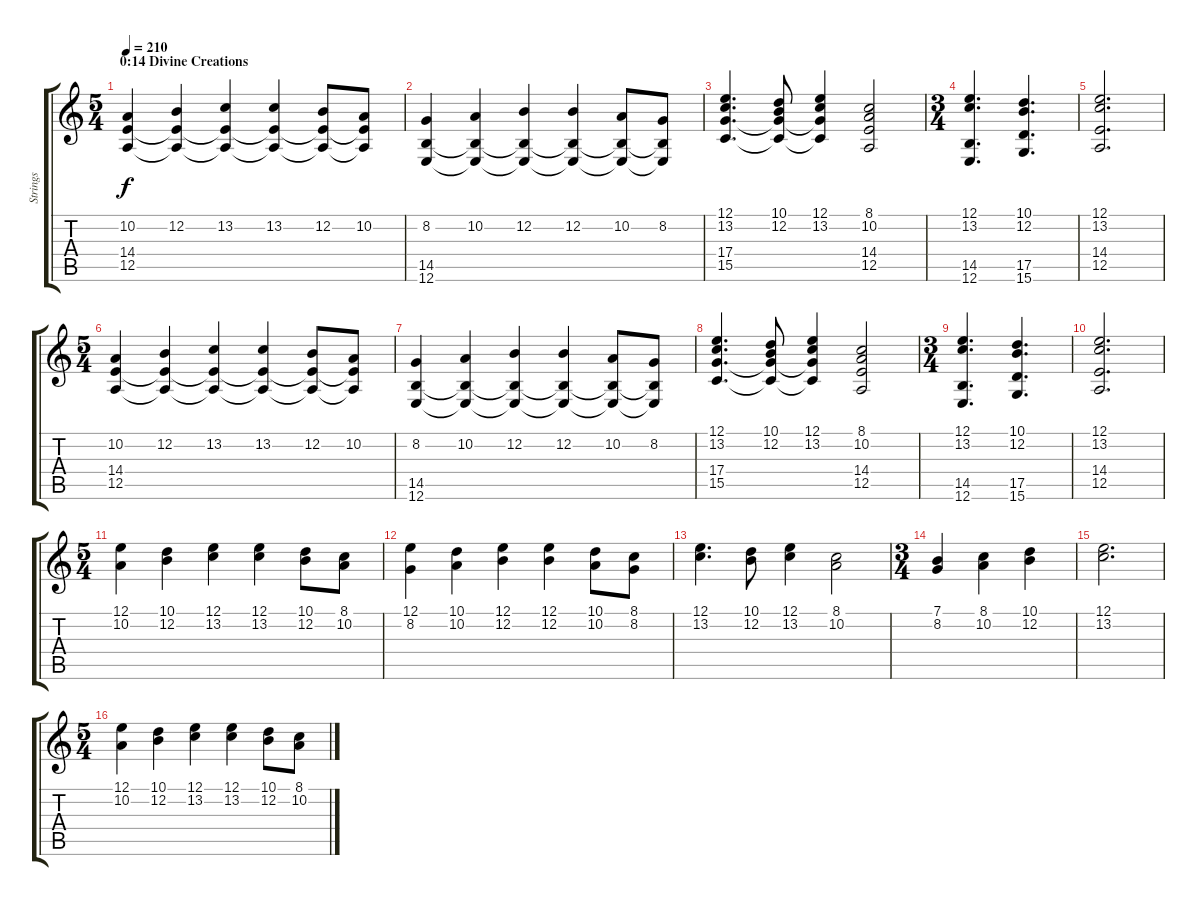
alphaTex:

\track ("Strings" "Strings") {instrument stringensemble1}
\staff {score tabs}
\tuning (E4 B3 G3 D3 A2 E2) {hide}
\ts (5 4)
\section ("" "0:14 Divine Creations")
\tempo 210
\clef g2
\ks c
(10.2 14.4 12.5).4{dy f} (12.2 14.4{t} 12.5{t}).4 (13.2 14.4{t} 12.5{t}).4 (13.2 14.4{t} 12.5{t}).4 (12.2 14.4{t} 12.5{t}).8 (10.2 14.4{t} 12.5{t}).8 |
(8.2 14.5 12.6).4 (10.2 14.5{t} 12.6{t}).4 (12.2 14.5{t} 12.6{t}).4 (12.2 14.5{t} 12.6{t}).4 (10.2 14.5{t} 12.6{t}).8 (8.2 14.5{t} 12.6{t}).8 |
(12.1 13.2 17.4 15.5).4{d} (10.1 12.2 17.4{t} 15.5{t}).8 (12.1 13.2 17.4{t} 15.5{t}).4 (8.1 10.2 14.4 12.5).2 |
\ts (3 4)
(12.1 13.2 14.5 12.6).4{d} (10.1 12.2 17.5 15.6).4{d} |
(12.1 13.2 14.4 12.5).2{d} |
\ts (5 4)
(10.2 14.4 12.5).4 (12.2 14.4{t} 12.5{t}).4 (13.2 14.4{t} 12.5{t}).4 (13.2 14.4{t} 12.5{t}).4 (12.2 14.4{t} 12.5{t}).8 (10.2 14.4{t} 12.5{t}).8 |
(8.2 14.5 12.6).4 (10.2 14.5{t} 12.6{t}).4 (12.2 14.5{t} 12.6{t}).4 (12.2 14.5{t} 12.6{t}).4 (10.2 14.5{t} 12.6{t}).8 (8.2 14.5{t} 12.6{t}).8 |
(12.1 13.2 17.4 15.5).4{d} (10.1 12.2 17.4{t} 15.5{t}).8 (12.1 13.2 17.4{t} 15.5{t}).4 (8.1 10.2 14.4 12.5).2 |
\ts (3 4)
(12.1 13.2 14.5 12.6).4{d} (10.1 12.2 17.5 15.6).4{d} |
(12.1 13.2 14.4 12.5).2{d} |
\ts (5 4)
(12.1 10.2).4 (10.1 12.2).4 (12.1 13.2).4 (12.1 13.2).4 (10.1 12.2).8 (8.1 10.2).8 |
(12.1 8.2).4 (10.1 10.2).4 (12.1 12.2).4 (12.1 12.2).4 (10.1 10.2).8 (8.1 8.2).8 |
(12.1 13.2).4{d} (10.1 12.2).8 (12.1 13.2).4 (8.1 10.2).2 |
\ts (3 4)
(7.1 8.2).4 (8.1 10.2).4 (10.1 12.2).4 |
(12.1 13.2).2{d} |
\ts (5 4)
(12.1 10.2).4 (10.1 12.2).4 (12.1 13.2).4 (12.1 13.2).4 (10.1 12.2).8 (8.1 10.2).8
